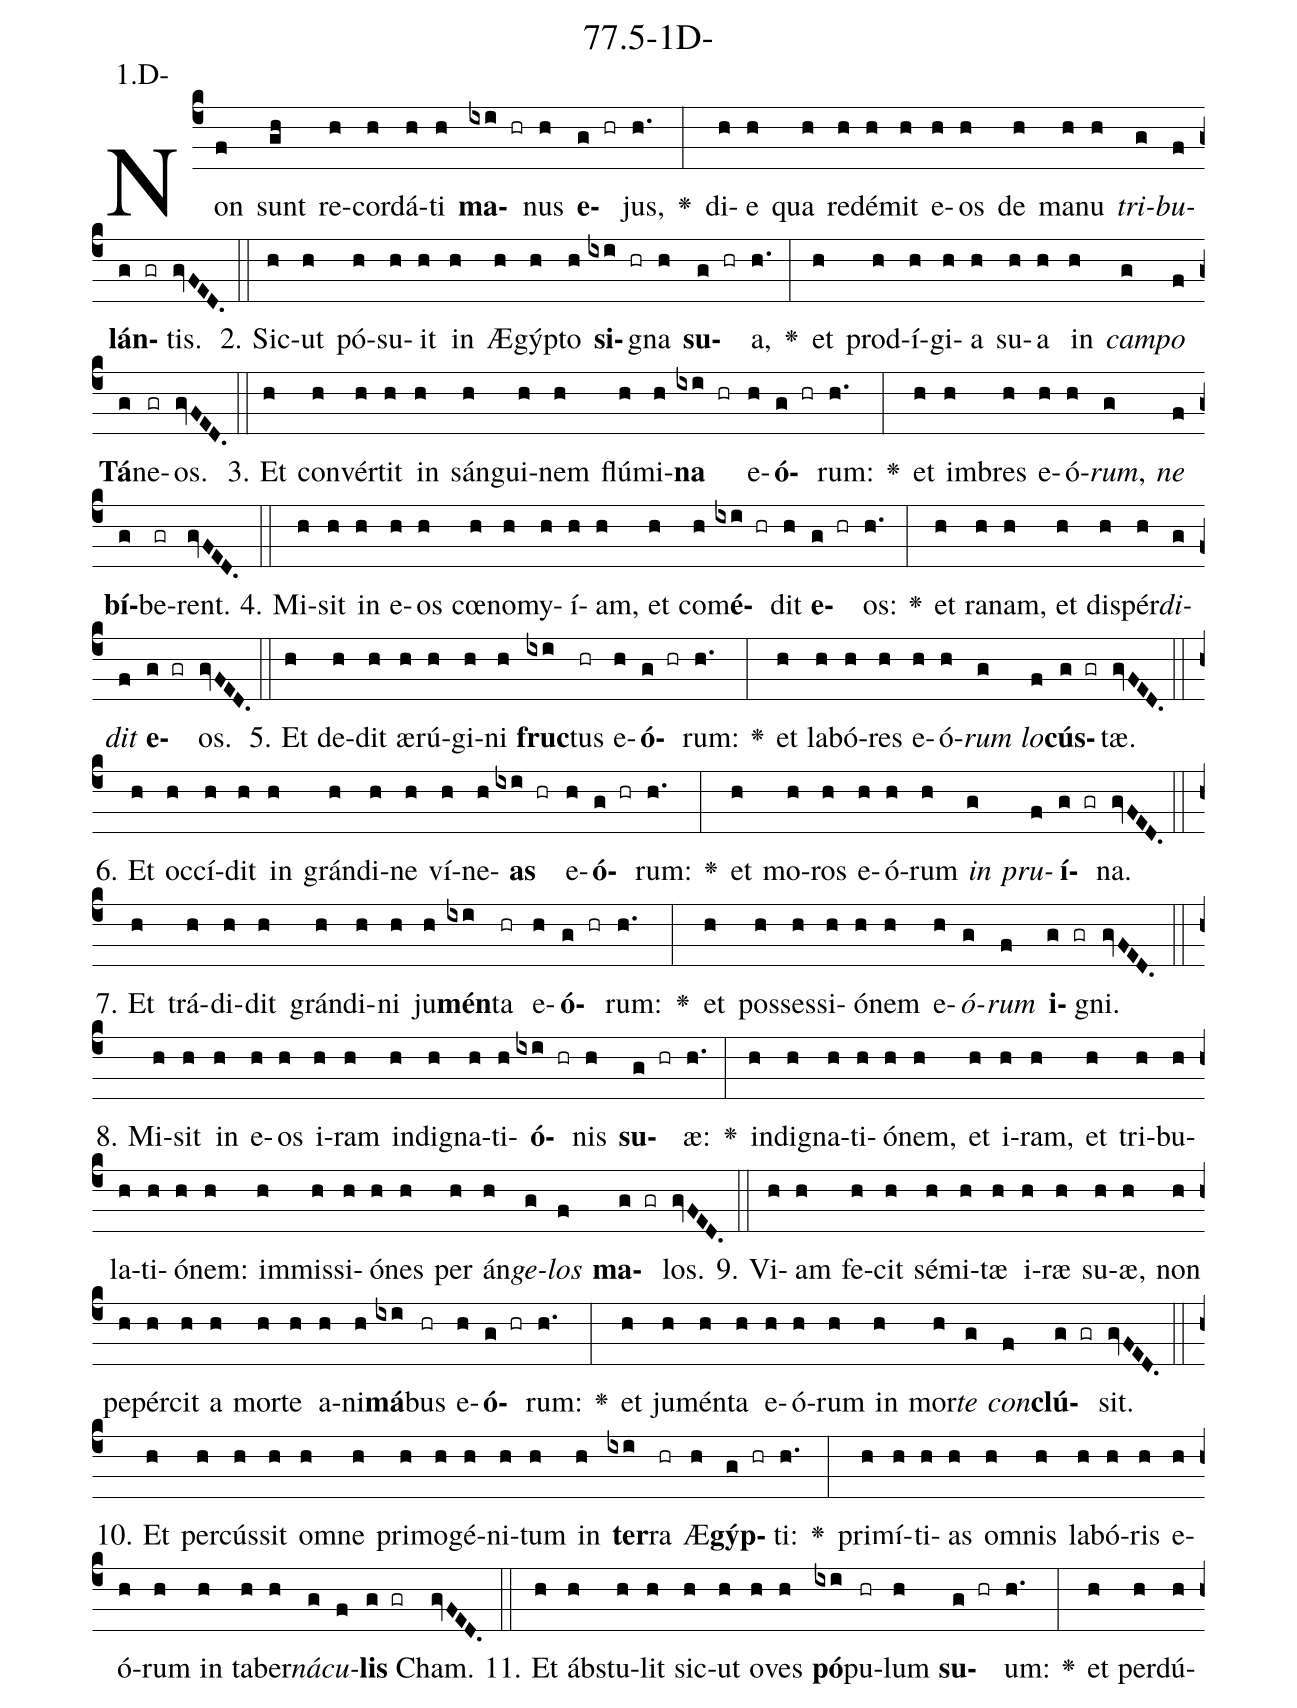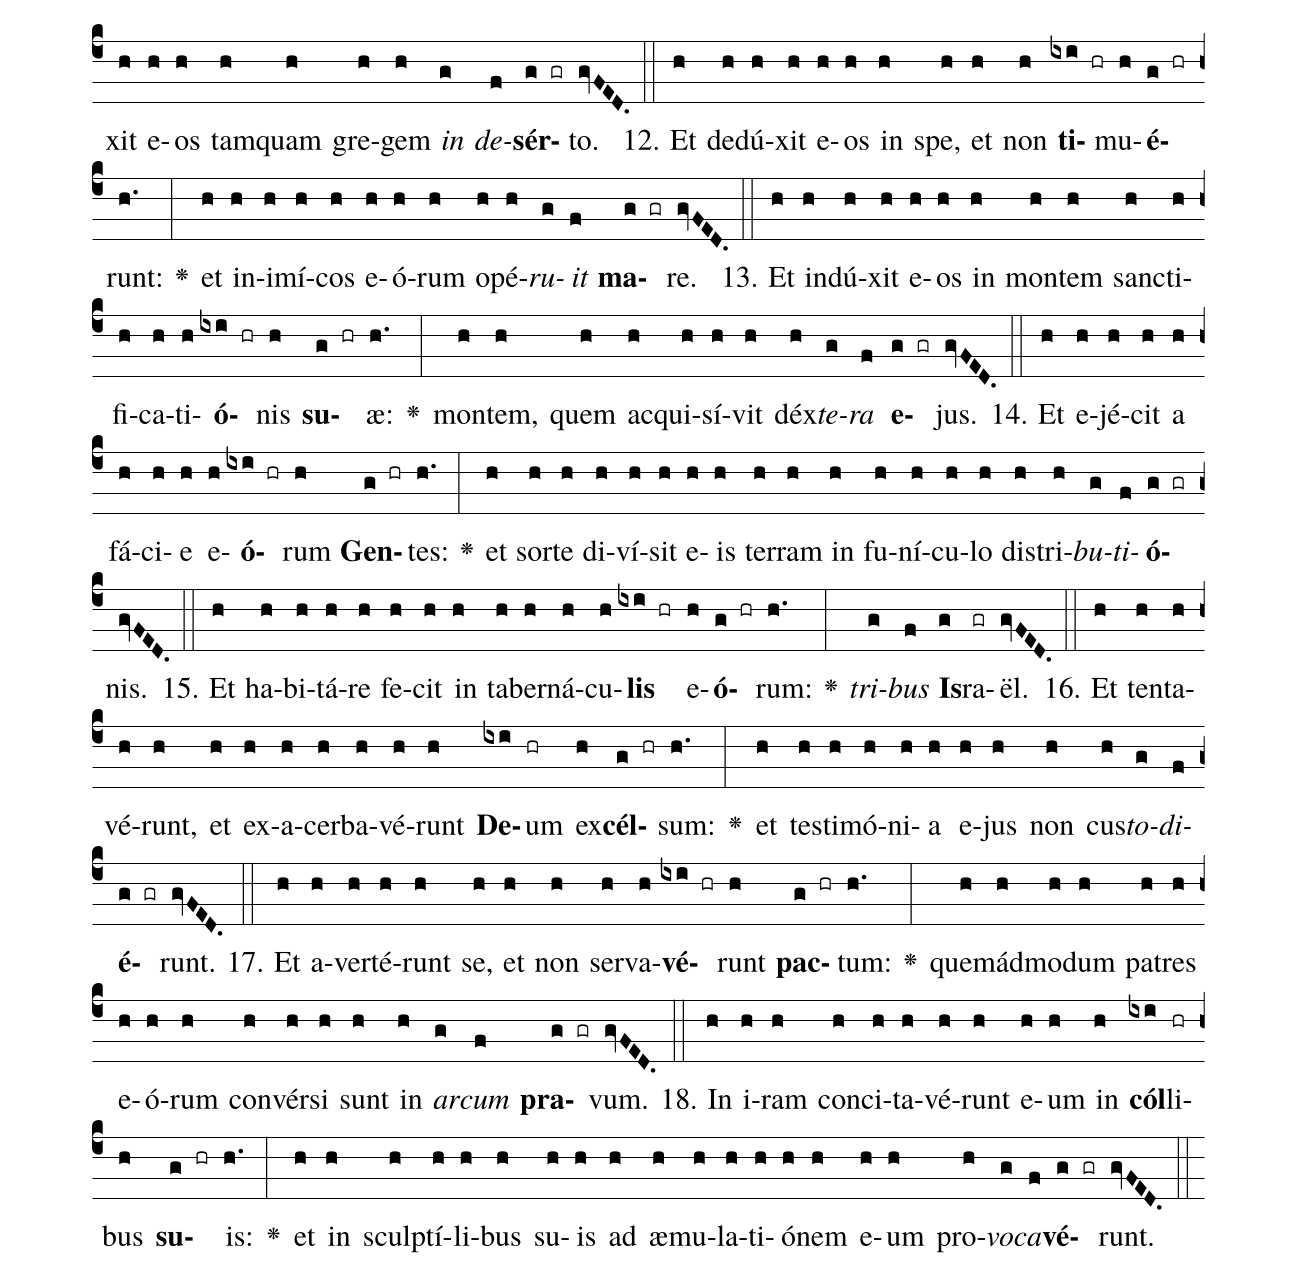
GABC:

name: 77.5-1D-;
annotation: 1.D-;
%%
(c4)Non(f) sunt(gh) re(h)cor(h)dá(h)ti(h) <b>ma</b>(ixi hr)nus(h) <b>e</b>(g hr)jus,(h.) <v>\greheightstar</v>(:) di(h)e(h) qua(h) red(h)é(h)mit(h) e(h)os(h) de(h) ma(h)nu(h) <i>tri</i>(g)<i>bu</i>(f)<b>lán</b>(g gr)tis.(gvFED.) (::)
2. Sic(h)ut(h) pó(h)su(h)it(h) in(h) Æ(h)gýp(h)to(h) <b>si</b>(ixi hr)gna(h) <b>su</b>(g hr)a,(h.) <v>\greheightstar</v>(:) et(h) prod(h)í(h)gi(h)a(h) su(h)a(h) in(h) <i>cam</i>(g)<i>po</i>(f) <b>Tá</b>(g)ne(gr)os.(gvFED.) (::)
3. Et(h) con(h)vér(h)tit(h) in(h) sán(h)gui(h)nem(h) flú(h)mi(h)<b>na</b>(ixi hr) e(h)<b>ó</b>(g hr)rum:(h.) <v>\greheightstar</v>(:) et(h) im(h)bres(h) e(h)ó(h)<i>rum</i>,(g) <i>ne</i>(f) <b>bí</b>(g)be(gr)rent.(gvFED.) (::)
4. Mi(h)sit(h) in(h) e(h)os(h) cœ(h)no(h)my(h)í(h)am,(h) et(h) com(h)<b>é</b>(ixi hr)dit(h) <b>e</b>(g hr)os:(h.) <v>\greheightstar</v>(:) et(h) ra(h)nam,(h) et(h) dis(h)pér(h)<i>di</i>(g)<i>dit</i>(f) <b>e</b>(g gr)os.(gvFED.) (::)
5. Et(h) de(h)dit(h) æ(h)rú(h)gi(h)ni(h) <b>fruc</b>(ixi)tus(hr) e(h)<b>ó</b>(g hr)rum:(h.) <v>\greheightstar</v>(:) et(h) la(h)bó(h)res(h) e(h)ó(h)<i>rum</i>(g) <i>lo</i>(f)<b>cús</b>(g gr)tæ.(gvFED.) (::)
6. Et(h) oc(h)cí(h)dit(h) in(h) grán(h)di(h)ne(h) ví(h)ne(h)<b>as</b>(ixi hr) e(h)<b>ó</b>(g hr)rum:(h.) <v>\greheightstar</v>(:) et(h) mo(h)ros(h) e(h)ó(h)rum(h) <i>in</i>(g) <i>pru</i>(f)<b>í</b>(g gr)na.(gvFED.) (::)
7. Et(h) trá(h)di(h)dit(h) grán(h)di(h)ni(h) ju(h)<b>mén</b>(ixi)ta(hr) e(h)<b>ó</b>(g hr)rum:(h.) <v>\greheightstar</v>(:) et(h) pos(h)ses(h)si(h)ó(h)nem(h) e(h)<i>ó</i>(g)<i>rum</i>(f) <b>i</b>(g gr)gni.(gvFED.) (::)
8. Mi(h)sit(h) in(h) e(h)os(h) i(h)ram(h) in(h)di(h)gna(h)ti(h)<b>ó</b>(ixi hr)nis(h) <b>su</b>(g hr)æ:(h.) <v>\greheightstar</v>(:) in(h)di(h)gna(h)ti(h)ó(h)nem,(h) et(h) i(h)ram,(h) et(h) tri(h)bu(h)la(h)ti(h)ó(h)nem:(h) im(h)mis(h)si(h)ó(h)nes(h) per(h) án(h)<i>ge</i>(g)<i>los</i>(f) <b>ma</b>(g gr)los.(gvFED.) (::)
9. Vi(h)am(h) fe(h)cit(h) sé(h)mi(h)tæ(h) i(h)ræ(h) su(h)æ,(h) non(h) pe(h)pér(h)cit(h) a(h) mor(h)te(h) a(h)ni(h)<b>má</b>(ixi)bus(hr) e(h)<b>ó</b>(g hr)rum:(h.) <v>\greheightstar</v>(:) et(h) ju(h)mén(h)ta(h) e(h)ó(h)rum(h) in(h) mor(h)<i>te</i>(g) <i>con</i>(f)<b>clú</b>(g gr)sit.(gvFED.) (::)
10. Et(h) per(h)cús(h)sit(h) om(h)ne(h) pri(h)mo(h)gé(h)ni(h)tum(h) in(h) <b>ter</b>(ixi)ra(hr) Æ(h)<b>gýp</b>(g hr)ti:(h.) <v>\greheightstar</v>(:) pri(h)mí(h)ti(h)as(h) om(h)nis(h) la(h)bó(h)ris(h) e(h)ó(h)rum(h) in(h) ta(h)ber(h)<i>ná</i>(g)<i>cu</i>(f)<b>lis</b>(g gr) Cham.(gvFED.) (::)
11. Et(h) ábs(h)tu(h)lit(h) sic(h)ut(h) o(h)ves(h) <b>pó</b>(ixi)pu(hr)lum(h) <b>su</b>(g hr)um:(h.) <v>\greheightstar</v>(:) et(h) per(h)dú(h)xit(h) e(h)os(h) tam(h)quam(h) gre(h)gem(h) <i>in</i>(g) <i>de</i>(f)<b>sér</b>(g gr)to.(gvFED.) (::)
12. Et(h) de(h)dú(h)xit(h) e(h)os(h) in(h) spe,(h) et(h) non(h) <b>ti</b>(ixi hr)mu(h)<b>é</b>(g hr)runt:(h.) <v>\greheightstar</v>(:) et(h) in(h)i(h)mí(h)cos(h) e(h)ó(h)rum(h) o(h)pé(h)<i>ru</i>(g)<i>it</i>(f) <b>ma</b>(g gr)re.(gvFED.) (::)
13. Et(h) in(h)dú(h)xit(h) e(h)os(h) in(h) mon(h)tem(h) sanc(h)ti(h)fi(h)ca(h)ti(h)<b>ó</b>(ixi hr)nis(h) <b>su</b>(g hr)æ:(h.) <v>\greheightstar</v>(:) mon(h)tem,(h) quem(h) ac(h)qui(h)sí(h)vit(h) déx(h)<i>te</i>(g)<i>ra</i>(f) <b>e</b>(g gr)jus.(gvFED.) (::)
14. Et(h) e(h)jé(h)cit(h) a(h) fá(h)ci(h)e(h) e(h)<b>ó</b>(ixi hr)rum(h) <b>Gen</b>(g hr)tes:(h.) <v>\greheightstar</v>(:) et(h) sor(h)te(h) di(h)ví(h)sit(h) e(h)is(h) ter(h)ram(h) in(h) fu(h)ní(h)cu(h)lo(h) dis(h)tri(h)<i>bu</i>(g)<i>ti</i>(f)<b>ó</b>(g gr)nis.(gvFED.) (::)
15. Et(h) ha(h)bi(h)tá(h)re(h) fe(h)cit(h) in(h) ta(h)ber(h)ná(h)cu(h)<b>lis</b>(ixi hr) e(h)<b>ó</b>(g hr)rum:(h.) <v>\greheightstar</v>(:) <i>tri</i>(g)<i>bus</i>(f) <b>Is</b>(g)ra(gr)ël.(gvFED.) (::)
16. Et(h) ten(h)ta(h)vé(h)runt,(h) et(h) ex(h)a(h)cer(h)ba(h)vé(h)runt(h) <b>De</b>(ixi)um(hr) ex(h)<b>cél</b>(g hr)sum:(h.) <v>\greheightstar</v>(:) et(h) tes(h)ti(h)mó(h)ni(h)a(h) e(h)jus(h) non(h) cus(h)<i>to</i>(g)<i>di</i>(f)<b>é</b>(g gr)runt.(gvFED.) (::)
17. Et(h) a(h)ver(h)té(h)runt(h) se,(h) et(h) non(h) ser(h)va(h)<b>vé</b>(ixi hr)runt(h) <b>pac</b>(g hr)tum:(h.) <v>\greheightstar</v>(:) quem(h)ád(h)mo(h)dum(h) pa(h)tres(h) e(h)ó(h)rum(h) con(h)vér(h)si(h) sunt(h) in(h) <i>ar</i>(g)<i>cum</i>(f) <b>pra</b>(g gr)vum.(gvFED.) (::)
18. In(h) i(h)ram(h) con(h)ci(h)ta(h)vé(h)runt(h) e(h)um(h) in(h) <b>cól</b>(ixi)li(hr)bus(h) <b>su</b>(g hr)is:(h.) <v>\greheightstar</v>(:) et(h) in(h) sculp(h)tí(h)li(h)bus(h) su(h)is(h) ad(h) æ(h)mu(h)la(h)ti(h)ó(h)nem(h) e(h)um(h) pro(h)<i>vo</i>(g)<i>ca</i>(f)<b>vé</b>(g gr)runt.(gvFED.) (::)
